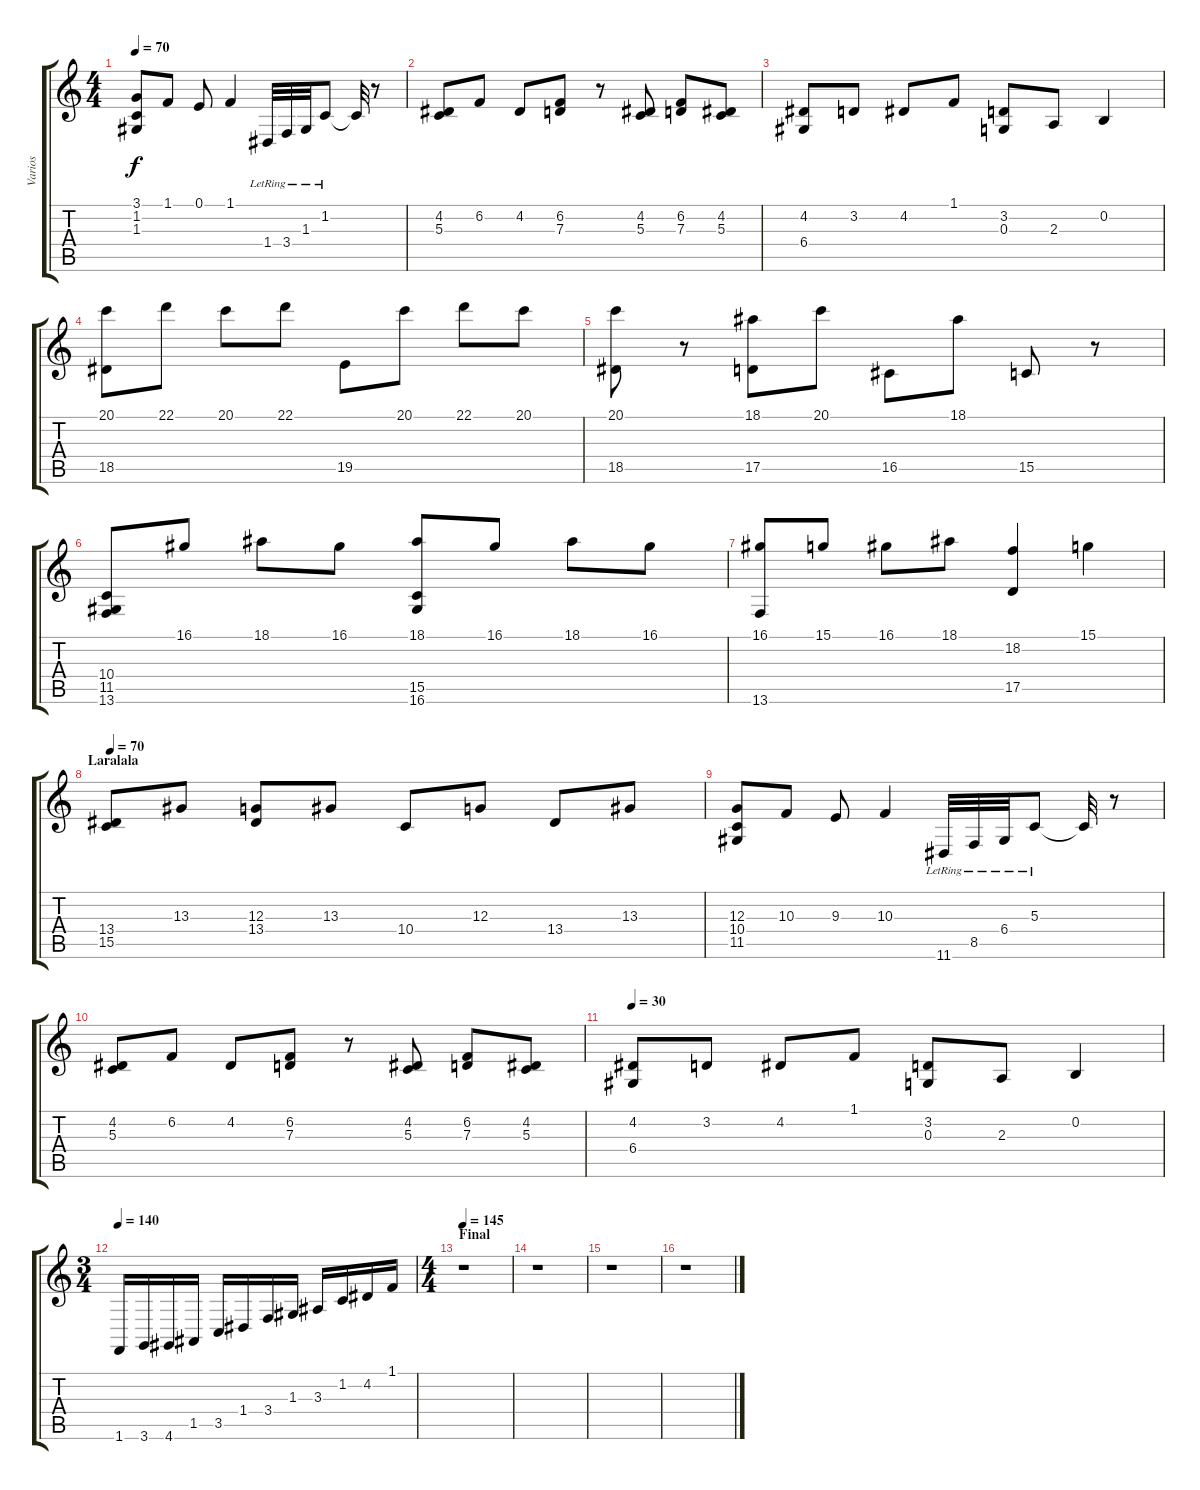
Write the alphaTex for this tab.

\track ("Varios" "Varios") {instrument frenchhorn}
\staff {score tabs}
\tuning (E4 B3 G3 D3 A2 E2) {hide}
\ts (4 4)
\tempo 70
\clef g2
\ks c
(3.1 1.2 1.3).8{dy f} 1.1.8 0.1.8 1.1.4 1.4{lr}.32 3.4{lr}.32 1.3{lr}.32 1.2{lr}.8 1.2{t}.32 r.8 |
(4.2 5.3).8 6.2.8 4.2.8 (6.2 7.3).8 r.8 (4.2 5.3).8 (6.2 7.3).8 (4.2 5.3).8 |
(4.2 6.4).8 3.2.8 4.2.8 1.1.8 (3.2 0.3).8 2.3.8 0.2.4 |
(20.1 18.5).8 22.1.8 20.1.8 22.1.8 19.5.8 20.1.8 22.1.8 20.1.8 |
(20.1 18.5).8 r.8 (18.1 17.5).8 20.1.8 16.5.8 18.1.8 15.5.8 r.8 |
(10.4 11.5 13.6).8 16.1.8 18.1.8 16.1.8 (18.1 15.5 16.6).8 16.1.8 18.1.8 16.1.8 |
(16.1 13.6).8 15.1.8 16.1.8 18.1.8 (18.2 17.5).4 15.1.4 |
\section ("" "Laralala")
\tempo 70
(13.4 15.5).8{instrument acousticgrandpiano} 13.3.8 (12.3 13.4).8 13.3.8 10.4.8 12.3.8 13.4.8 13.3.8 |
(12.3 10.4 11.5).8 10.3.8 9.3.8 10.3.4 11.6{lr}.32 8.5{lr}.32 6.4{lr}.32 5.3{lr}.8 5.3{t}.32 r.8 |
(4.2 5.3).8 6.2.8 4.2.8 (6.2 7.3).8 r.8 (4.2 5.3).8 (6.2 7.3).8 (4.2 5.3).8 |
\tempo 30
(4.2 6.4).8 3.2.8 4.2.8 1.1.8 (3.2 0.3).8 2.3.8 0.2.4 |
\ts (3 4)
\tempo 140
1.6.16 3.6.16 4.6.16 1.5.16 3.5.16 1.4.16 3.4.16 1.3.16 3.3.16 1.2.16 4.2.16 1.1.16 |
\ts (4 4)
\section ("" "Final")
\tempo 145
r.1 |
r.1 |
r.1 |
r.1
